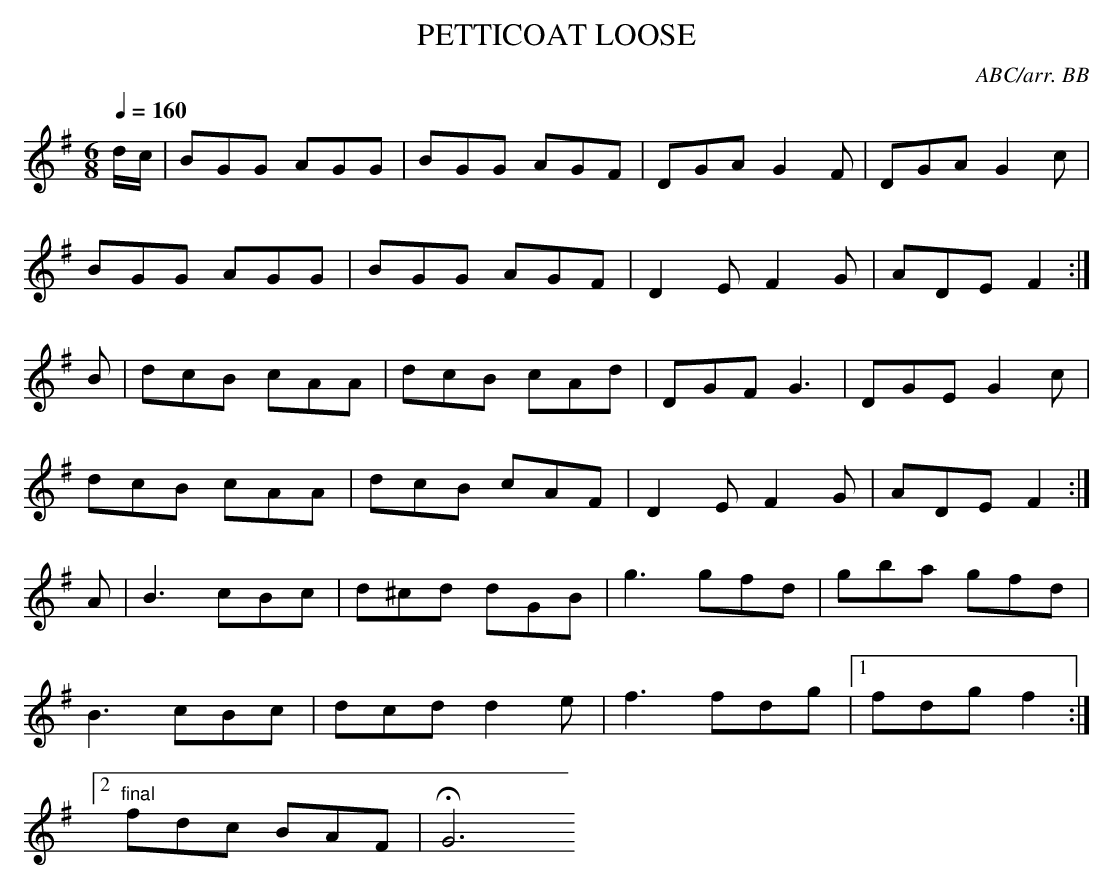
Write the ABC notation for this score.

X:1
T:PETTICOAT LOOSE
C:ABC/arr. BB
M:6/8
L:1/8
Q:1/4=160
K:G
d/c/|BGG AGG|BGG AGF|DGA G2F|DGA G2c|
BGG AGG|BGG AGF|D2E F2G|ADE F2 :|
B|dcB cAA|dcB cAd|DGF G3|DGE G2c|
dcB cAA|dcB cAF|D2E F2G|ADE F2 :|
A|B3 cBc|d^cd dGB|g3 gfd|gba gfd|
B3 cBc|dcd d2e|f3 fdg|1 fdg f2 :|
[2 "final" fdc BAF|HG6
